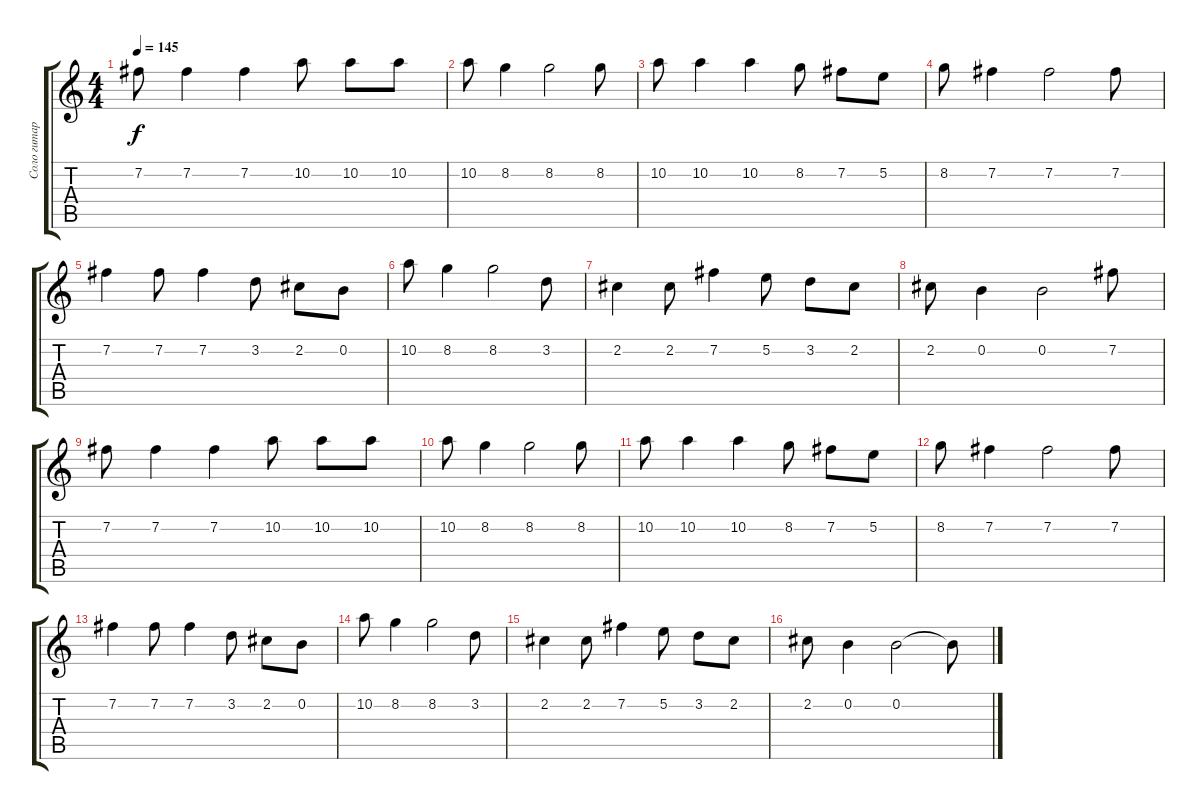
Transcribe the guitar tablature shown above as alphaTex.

\track ("Соло гитара" "Соло гитар") {instrument acousticguitarsteel}
\staff {score tabs}
\tuning (E4 B3 G3 D3 A2 E2) {hide}
\ts (4 4)
\tempo 145
\clef g2
\ks c
7.2.8{dy f} 7.2.4 7.2.4 10.2.8 10.2.8 10.2.8 |
10.2.8 8.2.4 8.2.2 8.2.8 |
10.2.8 10.2.4 10.2.4 8.2.8 7.2.8 5.2.8 |
8.2.8 7.2.4 7.2.2 7.2.8 |
7.2.4 7.2.8 7.2.4 3.2.8 2.2.8 0.2.8 |
10.2.8 8.2.4 8.2.2 3.2.8 |
2.2.4 2.2.8 7.2.4 5.2.8 3.2.8 2.2.8 |
2.2.8 0.2.4 0.2.2 7.2.8 |
7.2.8 7.2.4 7.2.4 10.2.8 10.2.8 10.2.8 |
10.2.8 8.2.4 8.2.2 8.2.8 |
10.2.8 10.2.4 10.2.4 8.2.8 7.2.8 5.2.8 |
8.2.8 7.2.4 7.2.2 7.2.8 |
7.2.4 7.2.8 7.2.4 3.2.8 2.2.8 0.2.8 |
10.2.8 8.2.4 8.2.2 3.2.8 |
2.2.4 2.2.8 7.2.4 5.2.8 3.2.8 2.2.8 |
2.2.8 0.2.4 0.2.2 0.2{t}.8
